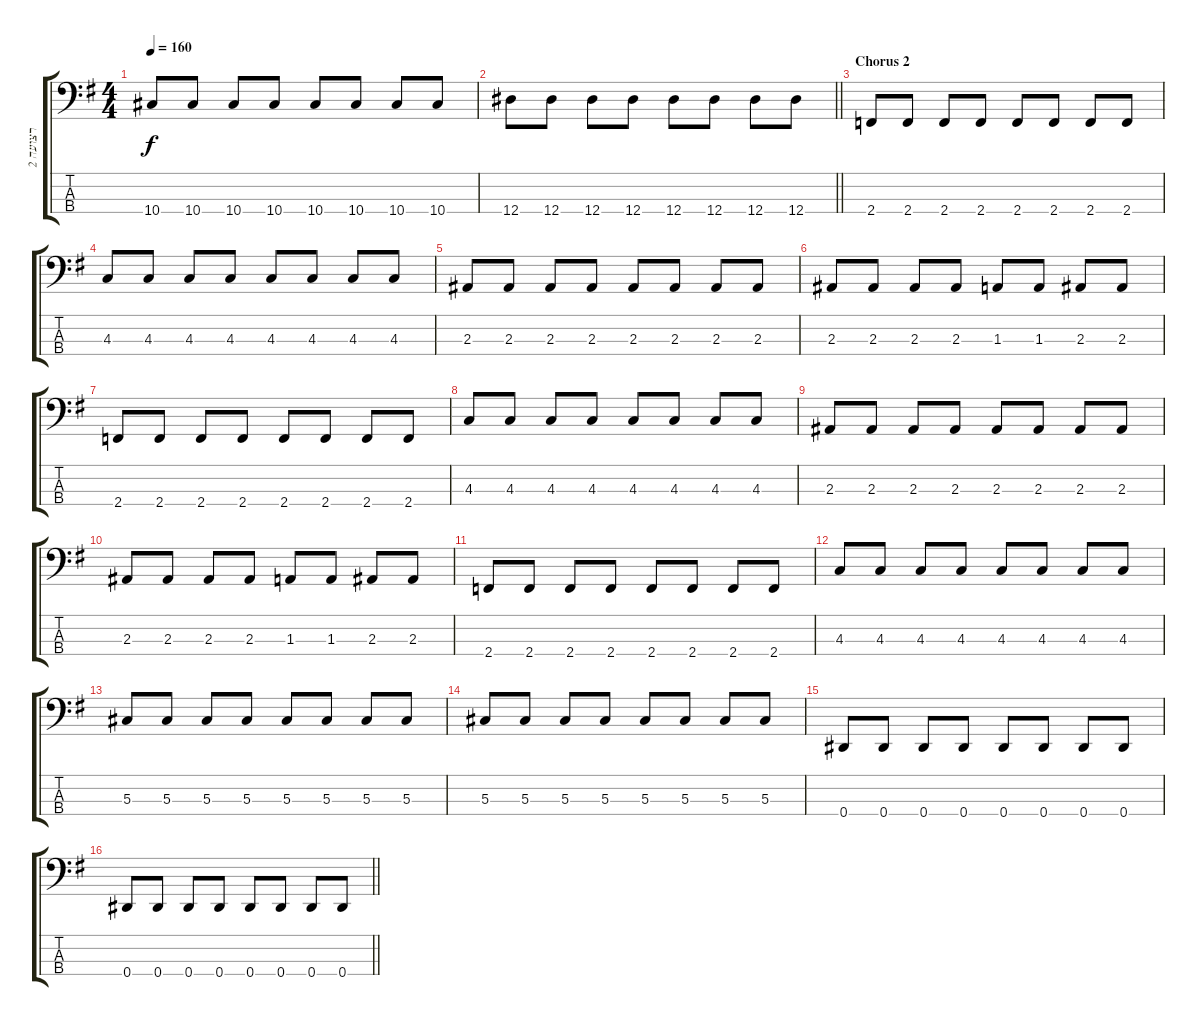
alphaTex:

\track ("רצועה 2" "רצועה 2") {instrument electricbassfinger}
\staff {score tabs}
\tuning (Gb2 Db2 Ab1 Eb1) {hide}
\ts (4 4)
\tempo 160
\clef f4
\ks eminor
10.4.8{dy f} 10.4.8 10.4.8 10.4.8 10.4.8 10.4.8 10.4.8 10.4.8 |
\barLineRight lightlight
12.4.8 12.4.8 12.4.8 12.4.8 12.4.8 12.4.8 12.4.8 12.4.8 |
\section ("" "Chorus 2")
2.4.8 2.4.8 2.4.8 2.4.8 2.4.8 2.4.8 2.4.8 2.4.8 |
4.3.8 4.3.8 4.3.8 4.3.8 4.3.8 4.3.8 4.3.8 4.3.8 |
2.3.8 2.3.8 2.3.8 2.3.8 2.3.8 2.3.8 2.3.8 2.3.8 |
2.3.8 2.3.8 2.3.8 2.3.8 1.3.8 1.3.8 2.3.8 2.3.8 |
2.4.8 2.4.8 2.4.8 2.4.8 2.4.8 2.4.8 2.4.8 2.4.8 |
4.3.8 4.3.8 4.3.8 4.3.8 4.3.8 4.3.8 4.3.8 4.3.8 |
2.3.8 2.3.8 2.3.8 2.3.8 2.3.8 2.3.8 2.3.8 2.3.8 |
2.3.8 2.3.8 2.3.8 2.3.8 1.3.8 1.3.8 2.3.8 2.3.8 |
2.4.8 2.4.8 2.4.8 2.4.8 2.4.8 2.4.8 2.4.8 2.4.8 |
4.3.8 4.3.8 4.3.8 4.3.8 4.3.8 4.3.8 4.3.8 4.3.8 |
5.3.8 5.3.8 5.3.8 5.3.8 5.3.8 5.3.8 5.3.8 5.3.8 |
5.3.8 5.3.8 5.3.8 5.3.8 5.3.8 5.3.8 5.3.8 5.3.8 |
0.4.8 0.4.8 0.4.8 0.4.8 0.4.8 0.4.8 0.4.8 0.4.8 |
\barLineRight lightlight
0.4.8 0.4.8 0.4.8 0.4.8 0.4.8 0.4.8 0.4.8 0.4.8
